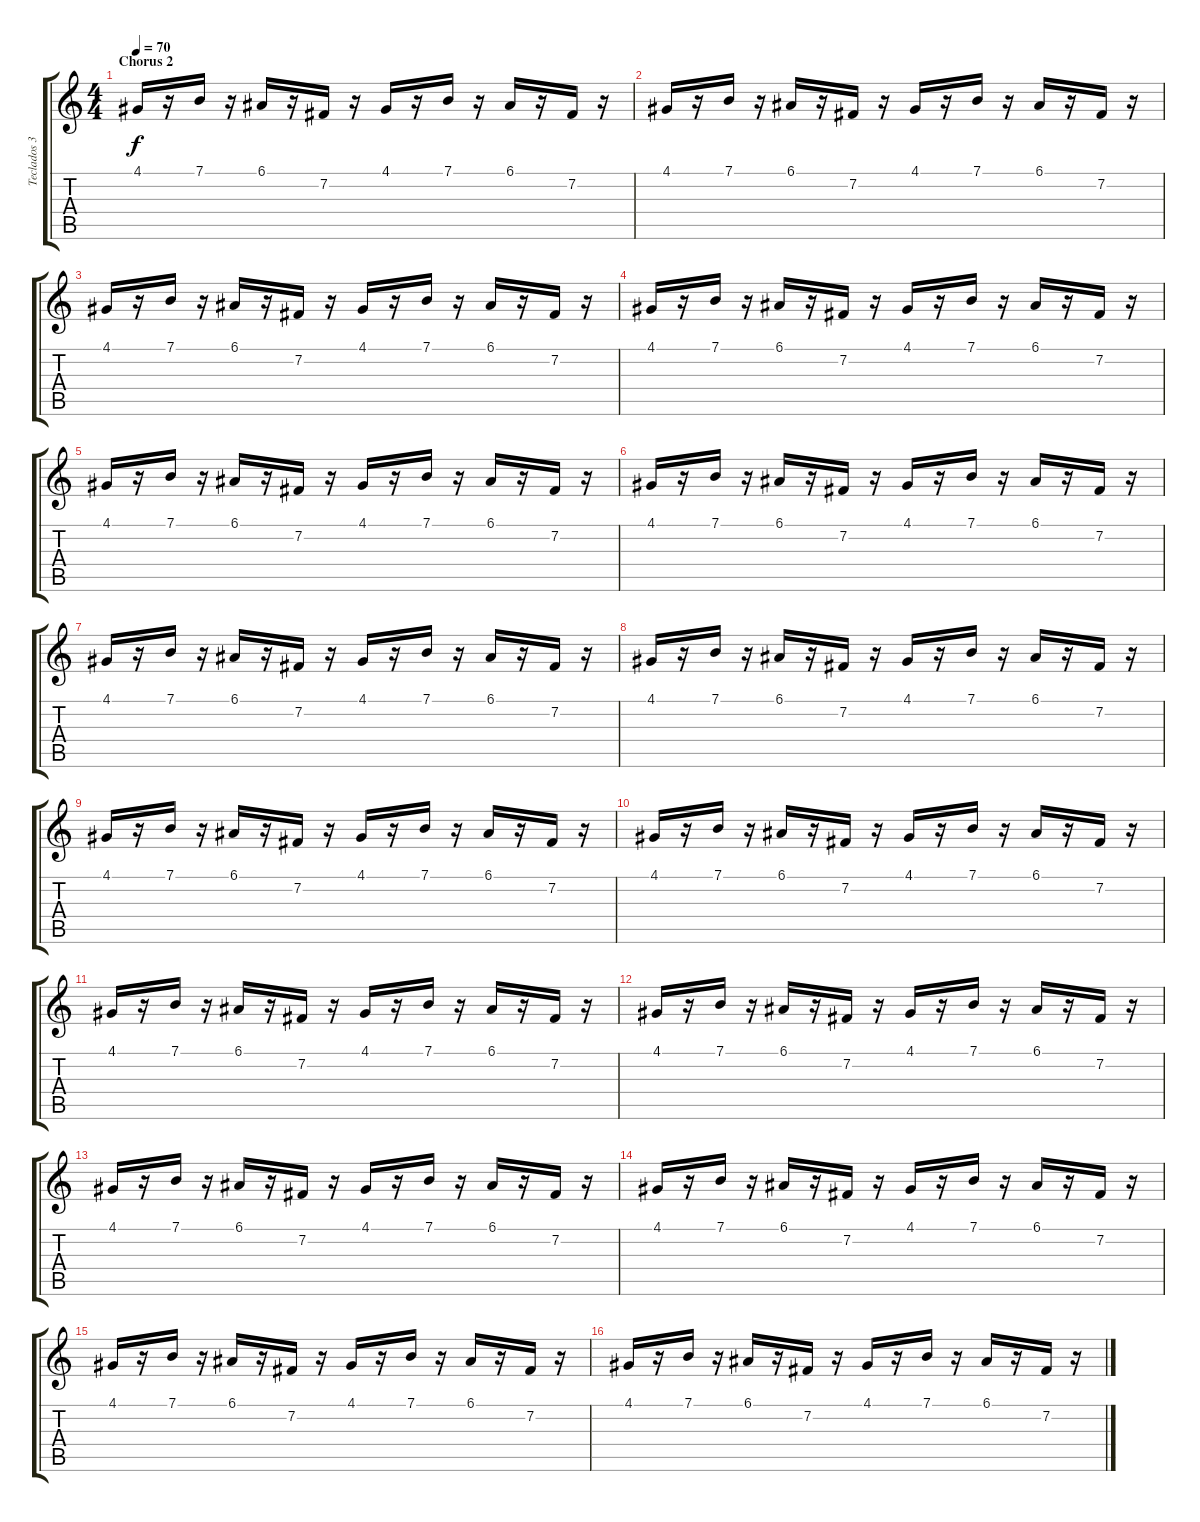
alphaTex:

\track ("Teclados 3" "Teclados 3") {instrument fx8scifi}
\staff {score tabs}
\tuning (E4 B3 G3 D3 A2 E2) {hide}
\ts (4 4)
\section ("" "Chorus 2")
\tempo 70
\clef g2
\ks c
4.1.16{dy f} r.16 7.1.16 r.16 6.1.16 r.16 7.2.16 r.16 4.1.16 r.16 7.1.16 r.16 6.1.16 r.16 7.2.16 r.16 |
4.1.16 r.16 7.1.16 r.16 6.1.16 r.16 7.2.16 r.16 4.1.16 r.16 7.1.16 r.16 6.1.16 r.16 7.2.16 r.16 |
4.1.16 r.16 7.1.16 r.16 6.1.16 r.16 7.2.16 r.16 4.1.16 r.16 7.1.16 r.16 6.1.16 r.16 7.2.16 r.16 |
4.1.16 r.16 7.1.16 r.16 6.1.16 r.16 7.2.16 r.16 4.1.16 r.16 7.1.16 r.16 6.1.16 r.16 7.2.16 r.16 |
4.1.16 r.16 7.1.16 r.16 6.1.16 r.16 7.2.16 r.16 4.1.16 r.16 7.1.16 r.16 6.1.16 r.16 7.2.16 r.16 |
4.1.16 r.16 7.1.16 r.16 6.1.16 r.16 7.2.16 r.16 4.1.16 r.16 7.1.16 r.16 6.1.16 r.16 7.2.16 r.16 |
4.1.16 r.16 7.1.16 r.16 6.1.16 r.16 7.2.16 r.16 4.1.16 r.16 7.1.16 r.16 6.1.16 r.16 7.2.16 r.16 |
4.1.16 r.16 7.1.16 r.16 6.1.16 r.16 7.2.16 r.16 4.1.16 r.16 7.1.16 r.16 6.1.16 r.16 7.2.16 r.16 |
4.1.16 r.16 7.1.16 r.16 6.1.16 r.16 7.2.16 r.16 4.1.16 r.16 7.1.16 r.16 6.1.16 r.16 7.2.16 r.16 |
4.1.16 r.16 7.1.16 r.16 6.1.16 r.16 7.2.16 r.16 4.1.16 r.16 7.1.16 r.16 6.1.16 r.16 7.2.16 r.16 |
4.1.16 r.16 7.1.16 r.16 6.1.16 r.16 7.2.16 r.16 4.1.16 r.16 7.1.16 r.16 6.1.16 r.16 7.2.16 r.16 |
4.1.16 r.16 7.1.16 r.16 6.1.16 r.16 7.2.16 r.16 4.1.16 r.16 7.1.16 r.16 6.1.16 r.16 7.2.16 r.16 |
4.1.16 r.16 7.1.16 r.16 6.1.16 r.16 7.2.16 r.16 4.1.16 r.16 7.1.16 r.16 6.1.16 r.16 7.2.16 r.16 |
4.1.16 r.16 7.1.16 r.16 6.1.16 r.16 7.2.16 r.16 4.1.16 r.16 7.1.16 r.16 6.1.16 r.16 7.2.16 r.16 |
4.1.16 r.16 7.1.16 r.16 6.1.16 r.16 7.2.16 r.16 4.1.16 r.16 7.1.16 r.16 6.1.16 r.16 7.2.16 r.16 |
4.1.16 r.16 7.1.16 r.16 6.1.16 r.16 7.2.16 r.16 4.1.16 r.16 7.1.16 r.16 6.1.16 r.16 7.2.16 r.16
